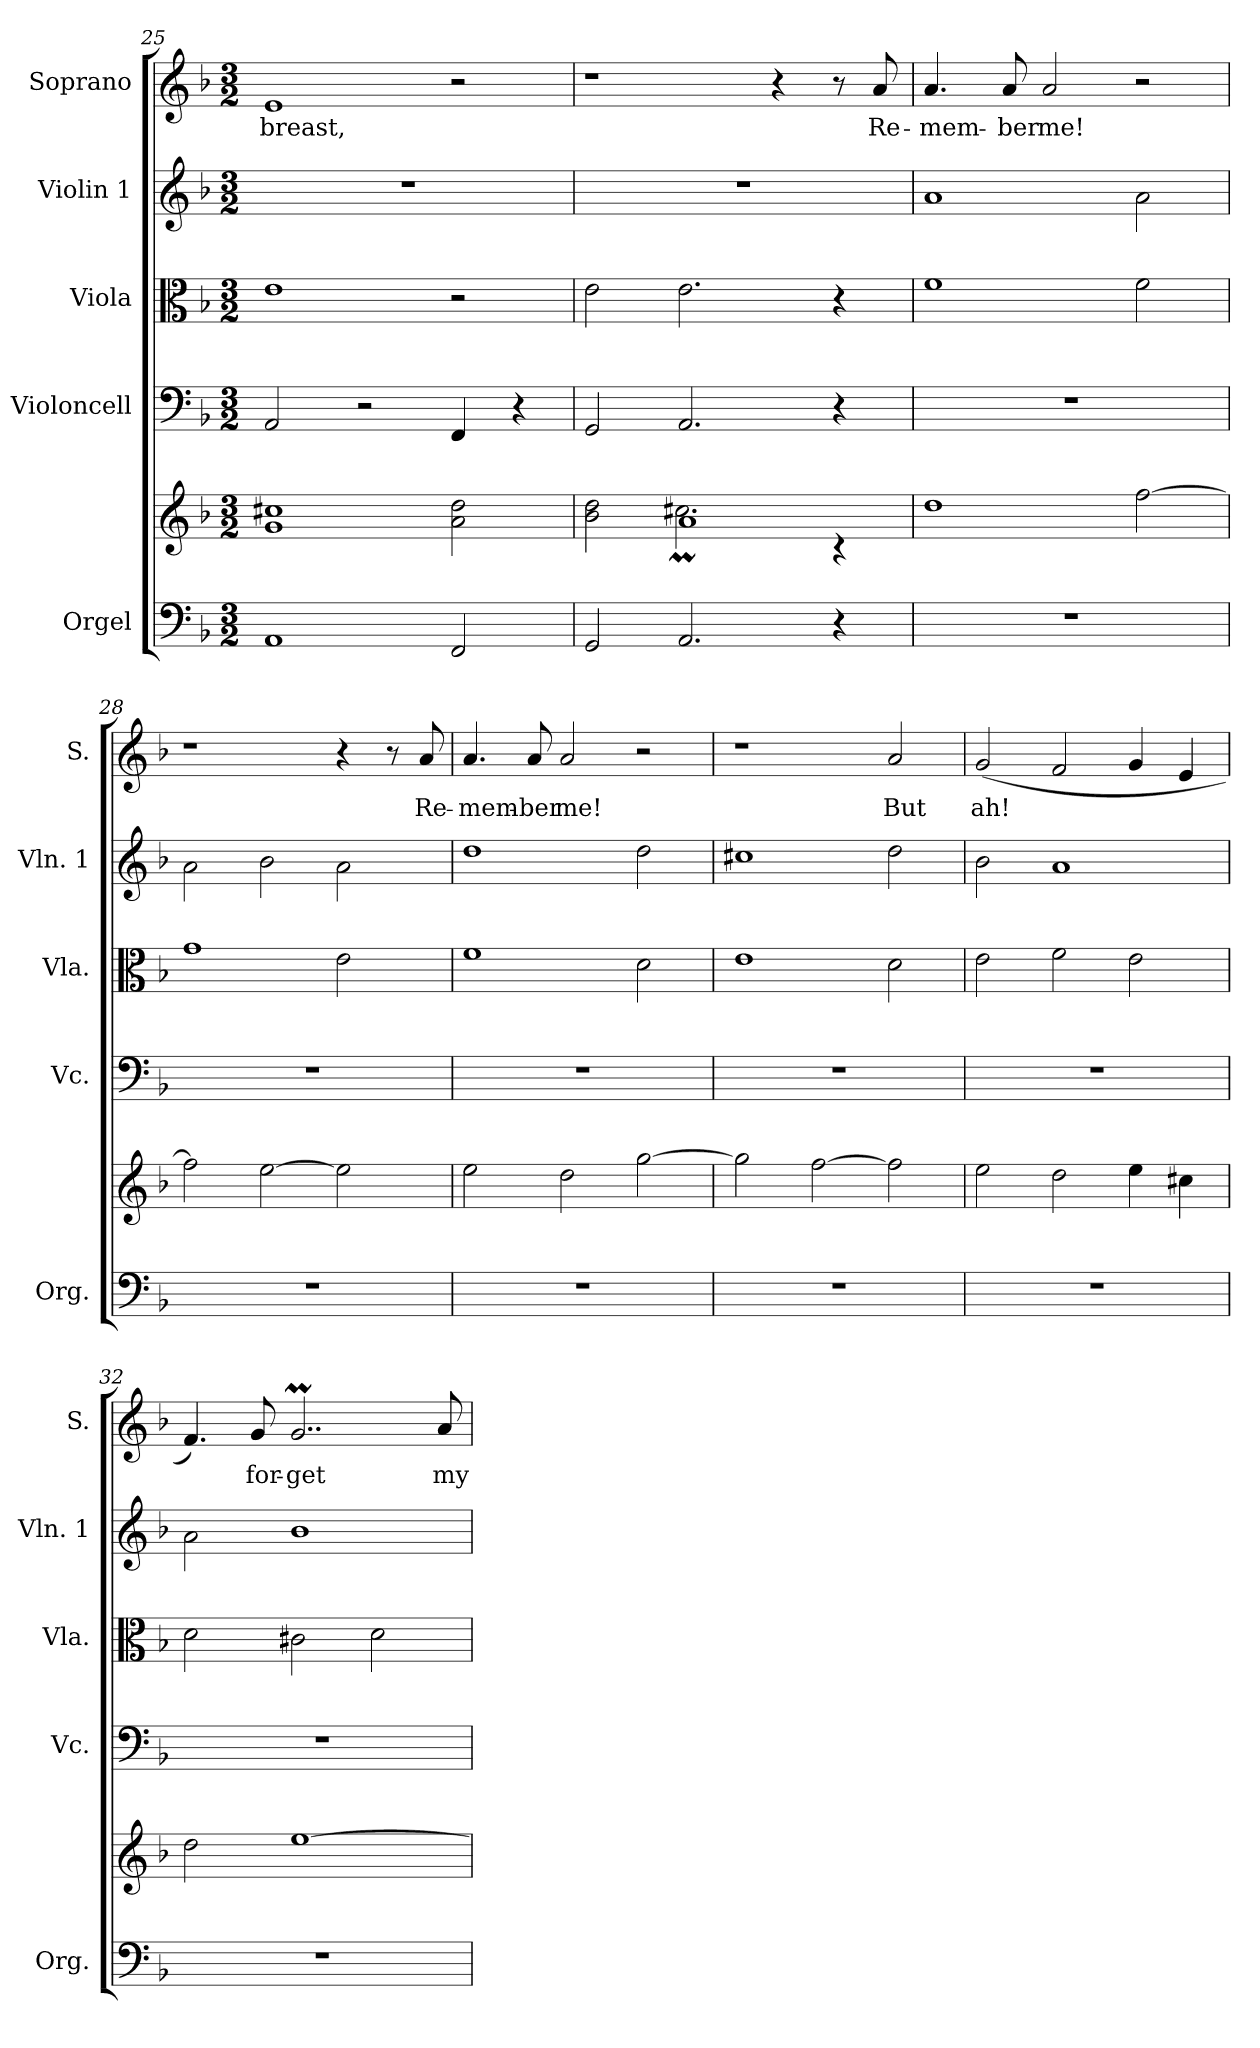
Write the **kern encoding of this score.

**kern	**kern	**kern	**kern	**kern	**kern	**text
*part5	*part5	*part4	*part3	*part2	*part1	*part1
*staff6	*staff5	*staff4	*staff3	*staff2	*staff1	*staff1
*I"Orgel	*	*I"Violoncell	*I"Viola	*I"Violin 1	*I"Soprano	*
*I'Org.	*	*I'Vc.	*I'Vla.	*I'Vln. 1	*I'S.	*
*clefF4	*clefG2	*clefF4	*clefC3	*clefG2	*clefG2	*
*k[b-]	*k[b-]	*k[b-]	*k[b-]	*k[b-]	*k[b-]	*
*M3/2	*M3/2	*M3/2	*M3/2	*M3/2	*M3/2	*
=25	=25	=25	=25	=25	=25	=25
!	!	!	!	!	!	!LO:LY:b
1AA	1g 1cc#X	2AA/	1e	1.r	1e	breast,
.	.	2r	.	.	.	.
2FF/	2a\ 2dd\	4FF/	2r	.	2r	.
.	.	4r	.	.	.	.
=26	=26	=26	=26	=26	=26	=26
*	*^	*	*	*	*	*
2GG/	2b-\ 2dd\	2ryy	2GG/	2e\	1.r	1r	.
2.AA/	1a	2.cc#Xm\	2.AA/	2.e\	.	.	.
.	.	.	.	.	.	4r	.
4r	.	4r	4r	4r	.	8r	.
!	!	!	!	!	!	!	!LO:LY:b
.	.	.	.	.	.	8a/	Re-
*	*v	*v	*	*	*	*	*
=27	=27	=27	=27	=27	=27	=27
!	!	!	!	!	!	!LO:LY:b
1.r	1dd	1.r	1f	1a	4.a/	-mem-
!	!	!	!	!	!	!LO:LY:b
.	.	.	.	.	8a/	-ber
!	!	!	!	!	!	!LO:LY:b
.	.	.	.	.	2a/	me!
.	[2ff\	.	2f\	2a\	2r	.
=28	=28	=28	=28	=28	=28	=28
1.r	2ff\]	1.r	1g	2a\	1r	.
.	[2ee\	.	.	2b-\	.	.
.	2ee\]	.	2e\	2a\	4r	.
.	.	.	.	.	8r	.
!	!	!	!	!	!	!LO:LY:b
.	.	.	.	.	8a/	Re-
=29	=29	=29	=29	=29	=29	=29
!	!	!	!	!	!	!LO:LY:b
1.r	2ee\	1.r	1f	1dd	4.a/	-mem-
!	!	!	!	!	!	!LO:LY:b
.	.	.	.	.	8a/	-ber
!	!	!	!	!	!	!LO:LY:b
.	2dd\	.	.	.	2a/	me!
.	[2gg\	.	2d\	2dd\	2r	.
=30	=30	=30	=30	=30	=30	=30
1.r	2gg\]	1.r	1e	1cc#X	1r	.
.	[2ff\	.	.	.	.	.
!	!	!	!	!	!	!LO:LY:b
.	2ff\]	.	2d\	2dd\	2a/	But
=31	=31	=31	=31	=31	=31	=31
!	!	!	!	!	!	!LO:LY:b
1.r	2ee\	1.r	2e\	2b-\	(<2g/	ah!
.	2dd\	.	2f\	1a	2f/	.
.	4ee\	.	2e\	.	4g/	.
.	4cc#X\	.	.	.	4e/	.
!!LO:PB:g=z
=32	=32	=32	=32	=32	=32	=32
1.r	2dd\	1.r	2d\	2a\	4.f/)	.
!	!	!	!	!	!	!LO:LY:b
.	.	.	.	.	8g/	for-
!	!	!	!	!	!	!LO:LY:b
.	[1ee	.	2c#X\	1b-	2..gM/	-get
.	.	.	2d\	.	.	.
!	!	!	!	!	!	!LO:LY:b
.	.	.	.	.	8a/	my
=	=	=	=	=	=	=
*-	*-	*-	*-	*-	*-	*-
